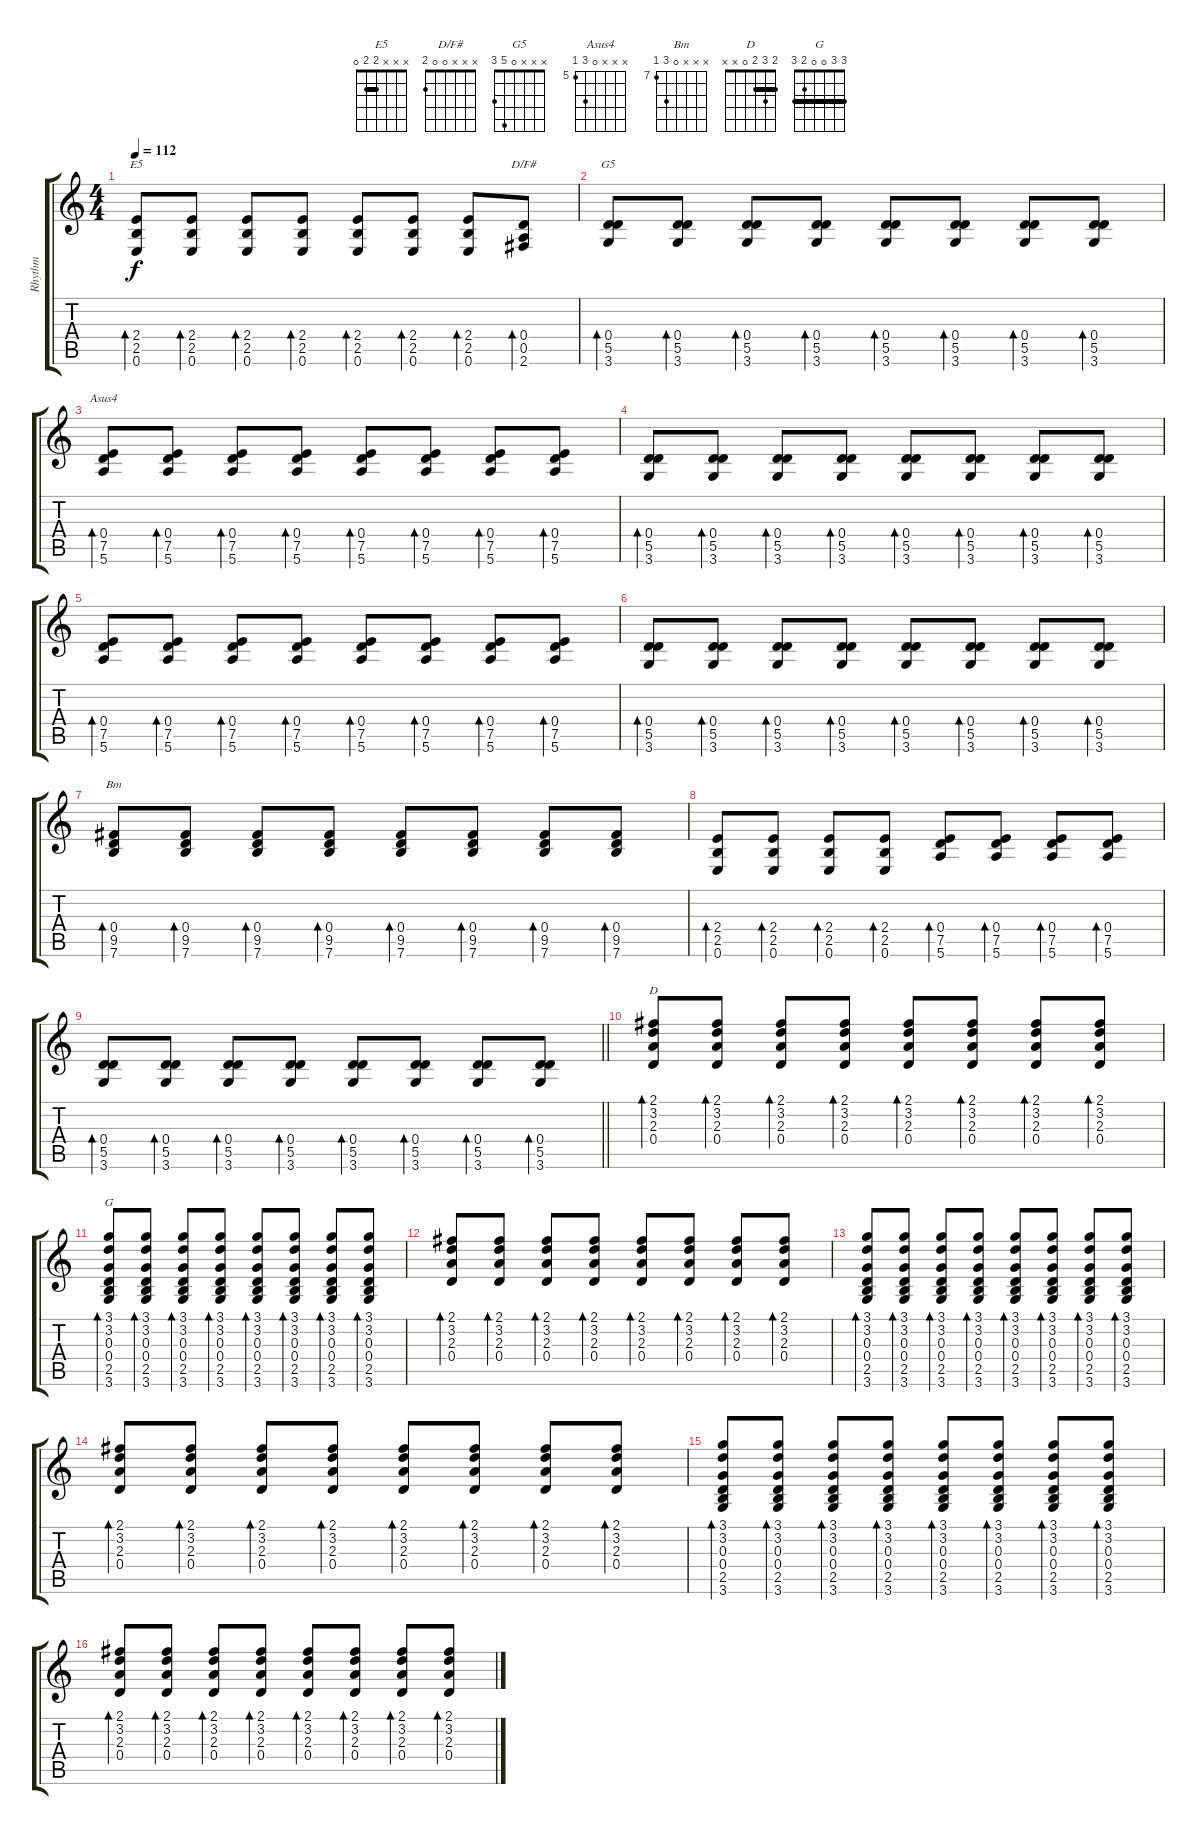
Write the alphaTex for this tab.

\track ("Rhythm " "Rhythm ") {instrument acousticguitarsteel}
\staff {score tabs}
\tuning (E4 B3 G3 D3 A2 E2) {hide}
\chord ("E5" x x x 2 2 0) {barre 2}
\chord ("D/F#" x x x 0 0 2)
\chord ("G5" x x x 0 5 3)
\chord ("Asus4" x x x 0 7 5) {firstfret 5}
\chord ("Bm" x x x 0 9 7) {firstfret 7}
\chord ("D" 2 3 2 0 x x) {barre 2}
\chord ("G" 3 3 0 0 2 3) {barre 3}
\ts (4 4)
\tempo 112
\clef g2
\ks c
(2.4 2.5 0.6).8{bd 30 ch "E5" dy f} (2.4 2.5 0.6).8{bd 30} (2.4 2.5 0.6).8{bd 30} (2.4 2.5 0.6).8{bd 30} (2.4 2.5 0.6).8{bd 30} (2.4 2.5 0.6).8{bd 30} (2.4 2.5 0.6).8{bd 30} (0.4 0.5 2.6).8{bd 30 ch "D/F#"} |
(0.4 5.5 3.6).8{bd 30 ch "G5"} (0.4 5.5 3.6).8{bd 30} (0.4 5.5 3.6).8{bd 30} (0.4 5.5 3.6).8{bd 30} (0.4 5.5 3.6).8{bd 30} (0.4 5.5 3.6).8{bd 30} (0.4 5.5 3.6).8{bd 30} (0.4 5.5 3.6).8{bd 30} |
(0.4 7.5 5.6).8{bd 30 ch "Asus4"} (0.4 7.5 5.6).8{bd 30} (0.4 7.5 5.6).8{bd 30} (0.4 7.5 5.6).8{bd 30} (0.4 7.5 5.6).8{bd 30} (0.4 7.5 5.6).8{bd 30} (0.4 7.5 5.6).8{bd 30} (0.4 7.5 5.6).8{bd 30} |
(0.4 5.5 3.6).8{bd 30} (0.4 5.5 3.6).8{bd 30} (0.4 5.5 3.6).8{bd 30} (0.4 5.5 3.6).8{bd 30} (0.4 5.5 3.6).8{bd 30} (0.4 5.5 3.6).8{bd 30} (0.4 5.5 3.6).8{bd 30} (0.4 5.5 3.6).8{bd 30} |
(0.4 7.5 5.6).8{bd 30} (0.4 7.5 5.6).8{bd 30} (0.4 7.5 5.6).8{bd 30} (0.4 7.5 5.6).8{bd 30} (0.4 7.5 5.6).8{bd 30} (0.4 7.5 5.6).8{bd 30} (0.4 7.5 5.6).8{bd 30} (0.4 7.5 5.6).8{bd 30} |
(0.4 5.5 3.6).8{bd 30} (0.4 5.5 3.6).8{bd 30} (0.4 5.5 3.6).8{bd 30} (0.4 5.5 3.6).8{bd 30} (0.4 5.5 3.6).8{bd 30} (0.4 5.5 3.6).8{bd 30} (0.4 5.5 3.6).8{bd 30} (0.4 5.5 3.6).8{bd 30} |
(0.4 9.5 7.6).8{bd 30 ch "Bm"} (0.4 9.5 7.6).8{bd 30} (0.4 9.5 7.6).8{bd 30} (0.4 9.5 7.6).8{bd 30} (0.4 9.5 7.6).8{bd 30} (0.4 9.5 7.6).8{bd 30} (0.4 9.5 7.6).8{bd 30} (0.4 9.5 7.6).8{bd 30} |
(2.4 2.5 0.6).8{bd 30} (2.4 2.5 0.6).8{bd 30} (2.4 2.5 0.6).8{bd 30} (2.4 2.5 0.6).8{bd 30} (0.4 7.5 5.6).8{bd 30} (0.4 7.5 5.6).8{bd 30} (0.4 7.5 5.6).8{bd 30} (0.4 7.5 5.6).8{bd 30} |
\barLineRight lightlight
(0.4 5.5 3.6).8{bd 30} (0.4 5.5 3.6).8{bd 30} (0.4 5.5 3.6).8{bd 30} (0.4 5.5 3.6).8{bd 30} (0.4 5.5 3.6).8{bd 30} (0.4 5.5 3.6).8{bd 30} (0.4 5.5 3.6).8{bd 30} (0.4 5.5 3.6).8{bd 30} |
(2.1 3.2 2.3 0.4).8{bd 30 ch "D"} (2.1 3.2 2.3 0.4).8{bd 30} (2.1 3.2 2.3 0.4).8{bd 30} (2.1 3.2 2.3 0.4).8{bd 30} (2.1 3.2 2.3 0.4).8{bd 30} (2.1 3.2 2.3 0.4).8{bd 30} (2.1 3.2 2.3 0.4).8{bd 30} (2.1 3.2 2.3 0.4).8{bd 30} |
(3.1 3.2 0.3 0.4 2.5 3.6).8{bd 30 ch "G"} (3.1 3.2 0.3 0.4 2.5 3.6).8{bd 30} (3.1 3.2 0.3 0.4 2.5 3.6).8{bd 30} (3.1 3.2 0.3 0.4 2.5 3.6).8{bd 30} (3.1 3.2 0.3 0.4 2.5 3.6).8{bd 30} (3.1 3.2 0.3 0.4 2.5 3.6).8{bd 30} (3.1 3.2 0.3 0.4 2.5 3.6).8{bd 30} (3.1 3.2 0.3 0.4 2.5 3.6).8{bd 30} |
(2.1 3.2 2.3 0.4).8{bd 30} (2.1 3.2 2.3 0.4).8{bd 30} (2.1 3.2 2.3 0.4).8{bd 30} (2.1 3.2 2.3 0.4).8{bd 30} (2.1 3.2 2.3 0.4).8{bd 30} (2.1 3.2 2.3 0.4).8{bd 30} (2.1 3.2 2.3 0.4).8{bd 30} (2.1 3.2 2.3 0.4).8{bd 30} |
(3.1 3.2 0.3 0.4 2.5 3.6).8{bd 30} (3.1 3.2 0.3 0.4 2.5 3.6).8{bd 30} (3.1 3.2 0.3 0.4 2.5 3.6).8{bd 30} (3.1 3.2 0.3 0.4 2.5 3.6).8{bd 30} (3.1 3.2 0.3 0.4 2.5 3.6).8{bd 30} (3.1 3.2 0.3 0.4 2.5 3.6).8{bd 30} (3.1 3.2 0.3 0.4 2.5 3.6).8{bd 30} (3.1 3.2 0.3 0.4 2.5 3.6).8{bd 30} |
(2.1 3.2 2.3 0.4).8{bd 30} (2.1 3.2 2.3 0.4).8{bd 30} (2.1 3.2 2.3 0.4).8{bd 30} (2.1 3.2 2.3 0.4).8{bd 30} (2.1 3.2 2.3 0.4).8{bd 30} (2.1 3.2 2.3 0.4).8{bd 30} (2.1 3.2 2.3 0.4).8{bd 30} (2.1 3.2 2.3 0.4).8{bd 30} |
(3.1 3.2 0.3 0.4 2.5 3.6).8{bd 30} (3.1 3.2 0.3 0.4 2.5 3.6).8{bd 30} (3.1 3.2 0.3 0.4 2.5 3.6).8{bd 30} (3.1 3.2 0.3 0.4 2.5 3.6).8{bd 30} (3.1 3.2 0.3 0.4 2.5 3.6).8{bd 30} (3.1 3.2 0.3 0.4 2.5 3.6).8{bd 30} (3.1 3.2 0.3 0.4 2.5 3.6).8{bd 30} (3.1 3.2 0.3 0.4 2.5 3.6).8{bd 30} |
(2.1 3.2 2.3 0.4).8{bd 30} (2.1 3.2 2.3 0.4).8{bd 30} (2.1 3.2 2.3 0.4).8{bd 30} (2.1 3.2 2.3 0.4).8{bd 30} (2.1 3.2 2.3 0.4).8{bd 30} (2.1 3.2 2.3 0.4).8{bd 30} (2.1 3.2 2.3 0.4).8{bd 30} (2.1 3.2 2.3 0.4).8{bd 30}
